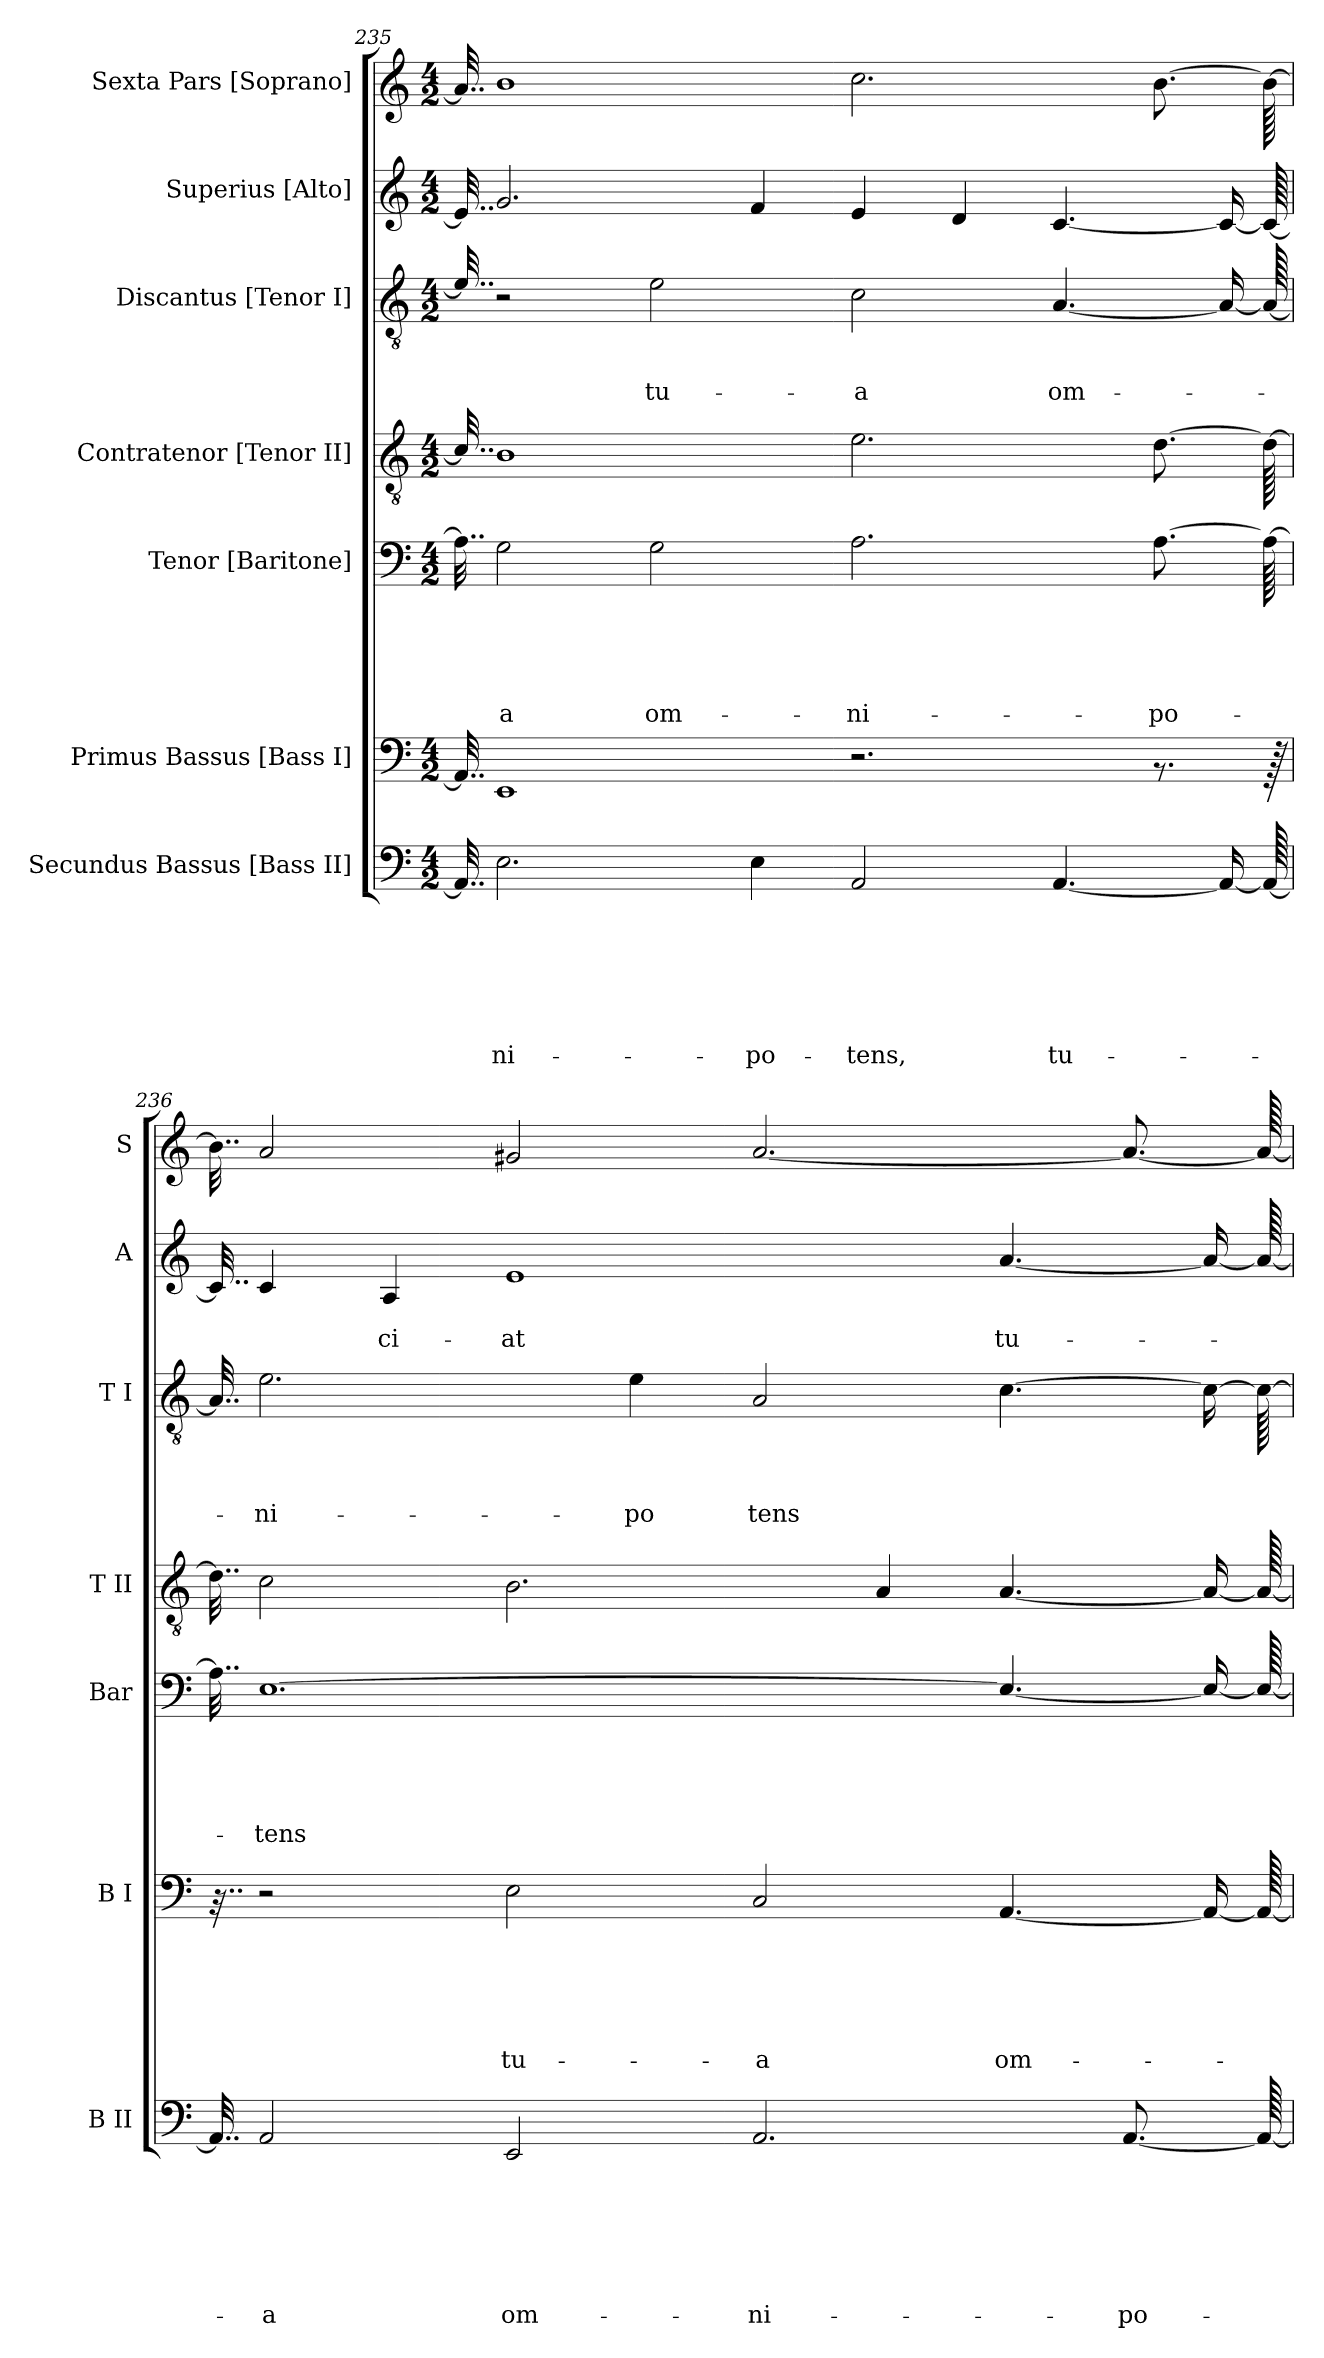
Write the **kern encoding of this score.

**kern	**text	**text	**text	**text	**text	**text	**text	**kern	**text	**text	**text	**text	**text	**text	**kern	**text	**text	**text	**text	**text	**kern	**kern	**text	**text	**text	**kern	**text	**text	**kern
*part7	*part7	*part7	*part7	*part7	*part7	*part7	*part7	*part6	*part6	*part6	*part6	*part6	*part6	*part6	*part5	*part5	*part5	*part5	*part5	*part5	*part4	*part3	*part3	*part3	*part3	*part2	*part2	*part2	*part1
*staff7	*staff7	*staff7	*staff7	*staff7	*staff7	*staff7	*staff7	*staff6	*staff6	*staff6	*staff6	*staff6	*staff6	*staff6	*staff5	*staff5	*staff5	*staff5	*staff5	*staff5	*staff4	*staff3	*staff3	*staff3	*staff3	*staff2	*staff2	*staff2	*staff1
*I"Secundus Bassus [Bass II]	*	*	*	*	*	*	*	*I"Primus Bassus [Bass I]	*	*	*	*	*	*	*I"Tenor [Baritone]	*	*	*	*	*	*I"Contratenor [Tenor II]	*I"Discantus [Tenor I]	*	*	*	*I"Superius [Alto]	*	*	*I"Sexta Pars [Soprano]
*I'B II	*	*	*	*	*	*	*	*I'B I	*	*	*	*	*	*	*I'Bar	*	*	*	*	*	*I'T II	*I'T I	*	*	*	*I'A	*	*	*I'S
*clefF4	*	*	*	*	*	*	*	*clefF4	*	*	*	*	*	*	*clefF4	*	*	*	*	*	*clefGv2	*clefGv2	*	*	*	*clefG2	*	*	*clefG2
*k[]	*	*	*	*	*	*	*	*k[]	*	*	*	*	*	*	*k[]	*	*	*	*	*	*k[]	*k[]	*	*	*	*k[]	*	*	*k[]
*C:	*	*	*	*	*	*	*	*C:	*	*	*	*	*	*	*C:	*	*	*	*	*	*C:	*C:	*	*	*	*C:	*	*	*C:
*M4/2	*	*	*	*	*	*	*	*M4/2	*	*	*	*	*	*	*M4/2	*	*	*	*	*	*M4/2	*M4/2	*	*	*	*M4/2	*	*	*M4/2
=235	=235	=235	=235	=235	=235	=235	=235	=235	=235	=235	=235	=235	=235	=235	=235	=235	=235	=235	=235	=235	=235	=235	=235	=235	=235	=235	=235	=235	=235
32..AA/]	.	.	.	.	.	.	.	32..AA/]	.	.	.	.	.	.	32..A\]	.	.	.	.	.	32..c/]	32..e/]	.	.	.	32..e/]	.	.	32..a/]
!	!	!	!	!	!	!	!LO:LY:b:rj	!	!	!	!	!	!	!	!	!	!	!	!	!LO:LY:b	!	!	!	!	!	!	!	!	!
2.E\	.	.	.	.	.	.	-ni-	1EE	.	.	.	.	.	.	2G\	.	.	.	.	-a	1B	2r	.	.	.	2.g/	.	.	1b
!	!	!	!	!	!	!	!	!	!	!	!	!	!	!	!	!	!	!	!	!LO:LY:b	!	!	!	!	!LO:LY:b	!	!	!	!
.	.	.	.	.	.	.	.	.	.	.	.	.	.	.	2G\	.	.	.	.	om-	.	2e\	.	.	tu-	.	.	.	.
!	!	!	!	!	!	!	!LO:LY:b:rj	!	!	!	!	!	!	!	!	!	!	!	!	!	!	!	!	!	!	!	!	!	!
4E\	.	.	.	.	.	.	-po-	.	.	.	.	.	.	.	.	.	.	.	.	.	.	.	.	.	.	4f/	.	.	.
!	!	!	!	!	!	!	!LO:LY:b:rj	!	!	!	!	!	!	!	!	!	!	!	!	!LO:LY:b	!	!	!	!	!LO:LY:b	!	!	!	!
2AA/	.	.	.	.	.	.	-tens,	2.r	.	.	.	.	.	.	2.A\	.	.	.	.	-ni-	2.e\	2c\	.	.	-a	4e/	.	.	2.cc\
.	.	.	.	.	.	.	.	.	.	.	.	.	.	.	.	.	.	.	.	.	.	.	.	.	.	4d/	.	.	.
!	!	!	!	!	!	!	!LO:LY:b:rj	!	!	!	!	!	!	!	!	!	!	!	!	!	!	!	!	!	!LO:LY:b	!	!	!	!
[<4.AA/	.	.	.	.	.	.	tu-	.	.	.	.	.	.	.	.	.	.	.	.	.	.	[<4.A/	.	.	om-	[<4.c/	.	.	.
!	!	!	!	!	!	!	!	!	!	!	!	!	!	!	!	!	!	!	!	!LO:LY:b	!	!	!	!	!	!	!	!	!
.	.	.	.	.	.	.	.	8.rAA	.	.	.	.	.	.	[>8.A\	.	.	.	.	-po-	[>8.d\	.	.	.	.	.	.	.	[>8.b\
16AA/_	.	.	.	.	.	.	.	.	.	.	.	.	.	.	.	.	.	.	.	.	.	16A/_	.	.	.	16c/_	.	.	.
128AA/_	.	.	.	.	.	.	.	128rAA	.	.	.	.	.	.	128A\_	.	.	.	.	.	128d\_	128A/_	.	.	.	128c/_	.	.	128b\_
=236	=236	=236	=236	=236	=236	=236	=236	=236	=236	=236	=236	=236	=236	=236	=236	=236	=236	=236	=236	=236	=236	=236	=236	=236	=236	=236	=236	=236	=236
32..AA/]	.	.	.	.	.	.	.	32..rAA	.	.	.	.	.	.	32..A\]	.	.	.	.	.	32..d\]	32..A/]	.	.	.	32..c/]	.	.	32..b\]
!	!	!	!	!	!	!	!LO:LY:b:rj	!	!	!	!	!	!	!	!	!	!	!	!	!LO:LY:b	!	!	!	!	!LO:LY:b	!	!	!	!
2AA/	.	.	.	.	.	.	-a	2r	.	.	.	.	.	.	[<1.E	.	.	.	.	-tens	2c\	2.e\	.	.	-ni-	4c/	.	.	2a/
!	!	!	!	!	!	!	!	!	!	!	!	!	!	!	!	!	!	!	!	!	!	!	!	!	!	!	!	!LO:LY:b	!
.	.	.	.	.	.	.	.	.	.	.	.	.	.	.	.	.	.	.	.	.	.	.	.	.	.	4A/	.	-ci-	.
!	!	!	!	!	!	!	!LO:LY:b:rj	!	!	!	!	!	!	!LO:LY:b	!	!	!	!	!	!	!	!	!	!	!	!	!	!LO:LY:b	!
2EE/	.	.	.	.	.	.	om-	2E\	.	.	.	.	.	tu-	.	.	.	.	.	.	2.B\	.	.	.	.	1e	.	-at	2g#X/
!	!	!	!	!	!	!	!	!	!	!	!	!	!	!	!	!	!	!	!	!	!	!	!	!	!LO:LY:b	!	!	!	!
.	.	.	.	.	.	.	.	.	.	.	.	.	.	.	.	.	.	.	.	.	.	4e\	.	.	-po	.	.	.	.
!	!	!	!	!	!	!	!LO:LY:b:rj	!	!	!	!	!	!	!LO:LY:b	!	!	!	!	!	!	!	!	!	!	!LO:LY:b	!	!	!	!
2.AA/	.	.	.	.	.	.	-ni-	2C/	.	.	.	.	.	-a	.	.	.	.	.	.	.	2A/	.	.	tens	.	.	.	[<2.a/
.	.	.	.	.	.	.	.	.	.	.	.	.	.	.	.	.	.	.	.	.	4A/	.	.	.	.	.	.	.	.
!	!	!	!	!	!	!	!	!	!	!	!	!	!	!LO:LY:b	!	!	!	!	!	!	!	!	!	!	!	!	!	!LO:LY:b	!
.	.	.	.	.	.	.	.	[<4.AA/	.	.	.	.	.	om-	4.E/_	.	.	.	.	.	[<4.A/	[>4.c\	.	.	.	[<4.a/	.	tu-	.
!	!	!	!	!	!	!	!LO:LY:b:rj	!	!	!	!	!	!	!	!	!	!	!	!	!	!	!	!	!	!	!	!	!	!
[<8.AA/	.	.	.	.	.	.	-po-	.	.	.	.	.	.	.	.	.	.	.	.	.	.	.	.	.	.	.	.	.	8.a/_
.	.	.	.	.	.	.	.	16AA/_	.	.	.	.	.	.	16E/_	.	.	.	.	.	16A/_	16c\_	.	.	.	16a/_	.	.	.
128AA/_	.	.	.	.	.	.	.	128AA/_	.	.	.	.	.	.	128E/_	.	.	.	.	.	128A/_	128c\_	.	.	.	128a/_	.	.	128a/_
=	=	=	=	=	=	=	=	=	=	=	=	=	=	=	=	=	=	=	=	=	=	=	=	=	=	=	=	=	=
*-	*-	*-	*-	*-	*-	*-	*-	*-	*-	*-	*-	*-	*-	*-	*-	*-	*-	*-	*-	*-	*-	*-	*-	*-	*-	*-	*-	*-	*-
